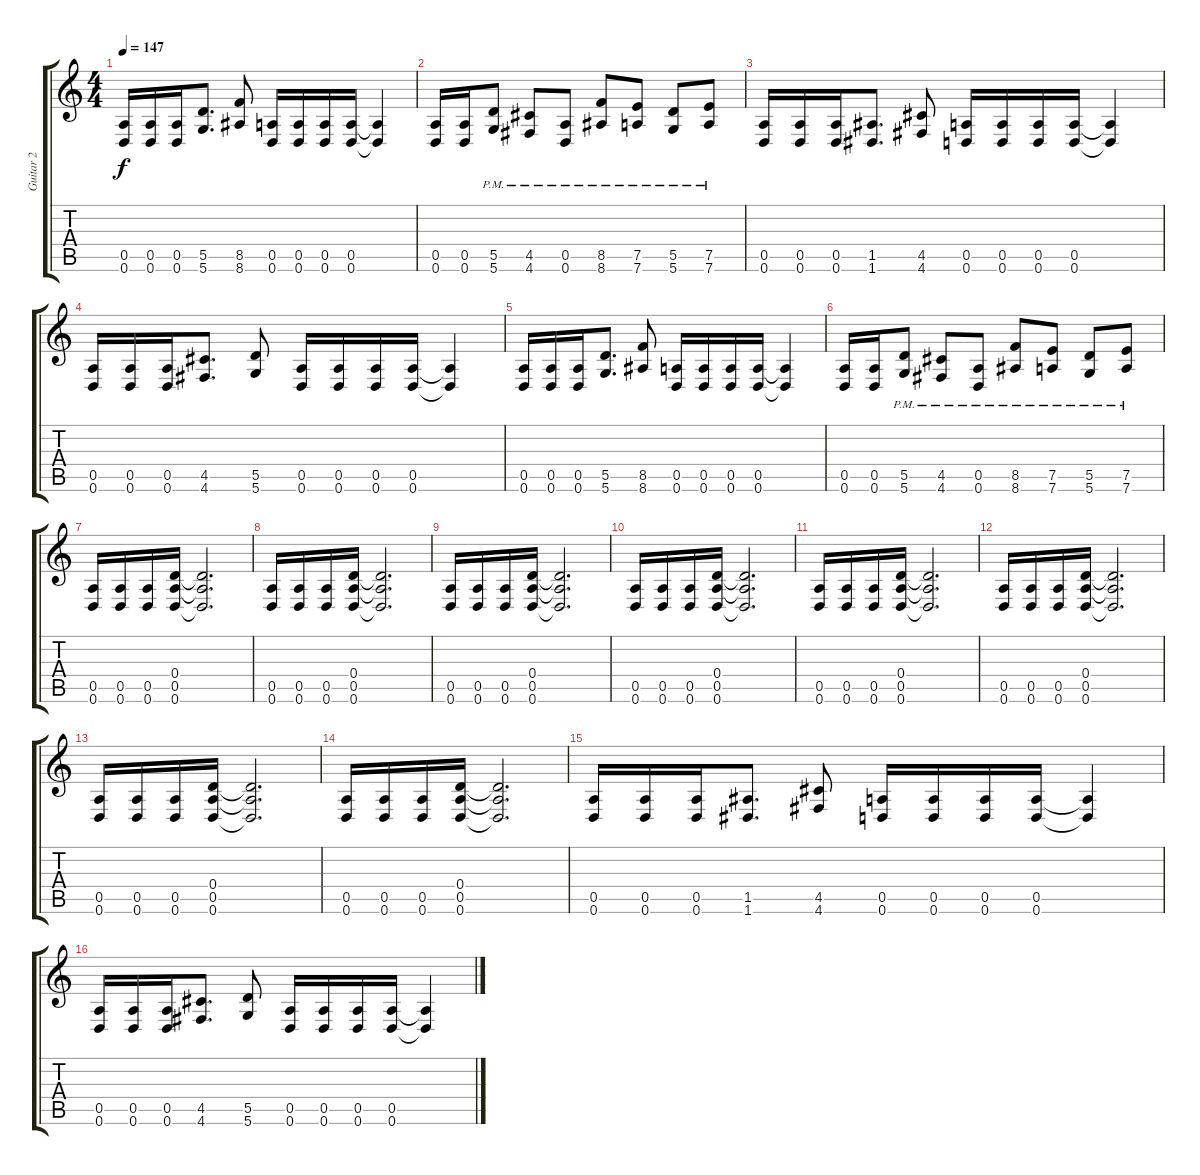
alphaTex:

\track ("Guitar 2" "Guitar 2") {instrument distortionguitar}
\staff {score tabs}
\tuning (E4 B3 G3 D3 A2 D2) {hide}
\ts (4 4)
\tempo 147
\clef g2
\ks c
(0.5 0.6).16{dy f} (0.5 0.6).16 (0.5 0.6).16 (5.5 5.6).8{d} (8.5 8.6).8 (0.5 0.6).16 (0.5 0.6).16 (0.5 0.6).16 (0.5 0.6).16 (0.5{t} 0.6{t}).4 |
(0.5 0.6).16 (0.5 0.6).16 (5.5{pm} 5.6{pm}).8 (4.5{pm} 4.6{pm}).8 (0.5{pm} 0.6{pm}).8 (8.5{pm} 8.6{pm}).8 (7.5{pm} 7.6{pm}).8 (5.5{pm} 5.6{pm}).8 (7.5{pm} 7.6{pm}).8 |
(0.5 0.6).16 (0.5 0.6).16 (0.5 0.6).16 (1.5 1.6).8{d} (4.5 4.6).8 (0.5 0.6).16 (0.5 0.6).16 (0.5 0.6).16 (0.5 0.6).16 (0.5{t} 0.6{t}).4 |
(0.5 0.6).16 (0.5 0.6).16 (0.5 0.6).16 (4.5 4.6).8{d} (5.5 5.6).8 (0.5 0.6).16 (0.5 0.6).16 (0.5 0.6).16 (0.5 0.6).16 (0.5{t} 0.6{t}).4 |
(0.5 0.6).16 (0.5 0.6).16 (0.5 0.6).16 (5.5 5.6).8{d} (8.5 8.6).8 (0.5 0.6).16 (0.5 0.6).16 (0.5 0.6).16 (0.5 0.6).16 (0.5{t} 0.6{t}).4 |
(0.5 0.6).16 (0.5 0.6).16 (5.5{pm} 5.6{pm}).8 (4.5{pm} 4.6{pm}).8 (0.5{pm} 0.6{pm}).8 (8.5{pm} 8.6{pm}).8 (7.5{pm} 7.6{pm}).8 (5.5{pm} 5.6{pm}).8 (7.5{pm} 7.6{pm}).8 |
(0.5 0.6).16 (0.5 0.6).16 (0.5 0.6).16 (0.4 0.5 0.6).16 (0.4{t} 0.5{t} 0.6{t}).2{d} |
(0.5 0.6).16 (0.5 0.6).16 (0.5 0.6).16 (0.4 0.5 0.6).16 (0.4{t} 0.5{t} 0.6{t}).2{d} |
(0.5 0.6).16 (0.5 0.6).16 (0.5 0.6).16 (0.4 0.5 0.6).16 (0.4{t} 0.5{t} 0.6{t}).2{d} |
(0.5 0.6).16 (0.5 0.6).16 (0.5 0.6).16 (0.4 0.5 0.6).16 (0.4{t} 0.5{t} 0.6{t}).2{d} |
(0.5 0.6).16 (0.5 0.6).16 (0.5 0.6).16 (0.4 0.5 0.6).16 (0.4{t} 0.5{t} 0.6{t}).2{d} |
(0.5 0.6).16 (0.5 0.6).16 (0.5 0.6).16 (0.4 0.5 0.6).16 (0.4{t} 0.5{t} 0.6{t}).2{d} |
(0.5 0.6).16 (0.5 0.6).16 (0.5 0.6).16 (0.4 0.5 0.6).16 (0.4{t} 0.5{t} 0.6{t}).2{d} |
(0.5 0.6).16 (0.5 0.6).16 (0.5 0.6).16 (0.4 0.5 0.6).16 (0.4{t} 0.5{t} 0.6{t}).2{d} |
(0.5 0.6).16 (0.5 0.6).16 (0.5 0.6).16 (1.5 1.6).8{d} (4.5 4.6).8 (0.5 0.6).16 (0.5 0.6).16 (0.5 0.6).16 (0.5 0.6).16 (0.5{t} 0.6{t}).4 |
(0.5 0.6).16 (0.5 0.6).16 (0.5 0.6).16 (4.5 4.6).8{d} (5.5 5.6).8 (0.5 0.6).16 (0.5 0.6).16 (0.5 0.6).16 (0.5 0.6).16 (0.5{t} 0.6{t}).4
